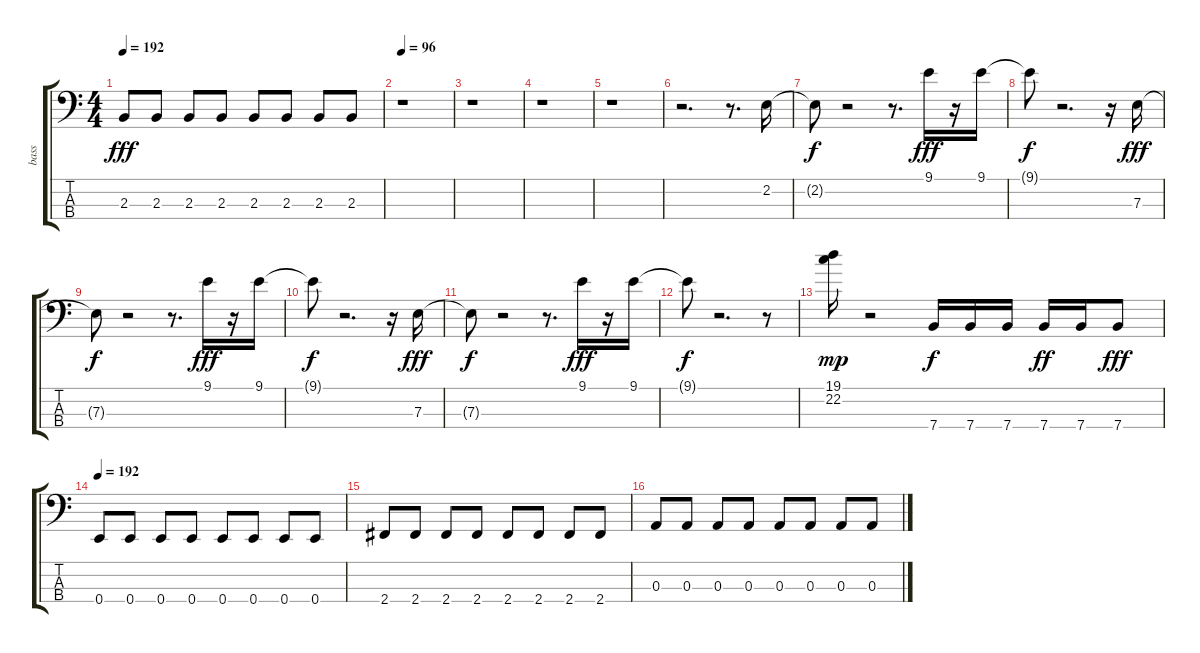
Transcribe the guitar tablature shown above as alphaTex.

\track ("bass" "bass") {instrument slapbass2}
\staff {score tabs}
\tuning (G2 D2 A1 E1) {hide}
\ts (4 4)
\tempo 192
\clef f4
\ks c
2.3.8{dy fff} 2.3.8 2.3.8 2.3.8 2.3.8 2.3.8 2.3.8 2.3.8 |
\tempo 96
r.1 |
r.1 |
r.1 |
r.1 |
r.2{d} r.8{d} 2.2.16 |
2.2{t}.8{dy f} r.2 r.8{d} 9.1.16{dy fff} r.16 9.1.16 |
9.1{t}.8{dy f} r.2{d} r.16 7.3.16{dy fff} |
7.3{t}.8{dy f} r.2 r.8{d} 9.1.16{dy fff} r.16 9.1.16 |
9.1{t}.8{dy f} r.2{d} r.16 7.3.16{dy fff} |
7.3{t}.8{dy f} r.2 r.8{d} 9.1.16{dy fff} r.16 9.1.16 |
9.1{t}.8{dy f} r.2{d} r.8 |
(19.1 22.2).16{dy mp} r.2 7.4.16{dy f instrument electricbassfinger} 7.4.16 7.4.16 7.4.16{dy ff} 7.4.16 7.4.8{dy fff} |
\tempo 192
0.4.8 0.4.8 0.4.8 0.4.8 0.4.8 0.4.8 0.4.8 0.4.8 |
2.4.8 2.4.8 2.4.8 2.4.8 2.4.8 2.4.8 2.4.8 2.4.8 |
0.3.8 0.3.8 0.3.8 0.3.8 0.3.8 0.3.8 0.3.8 0.3.8
